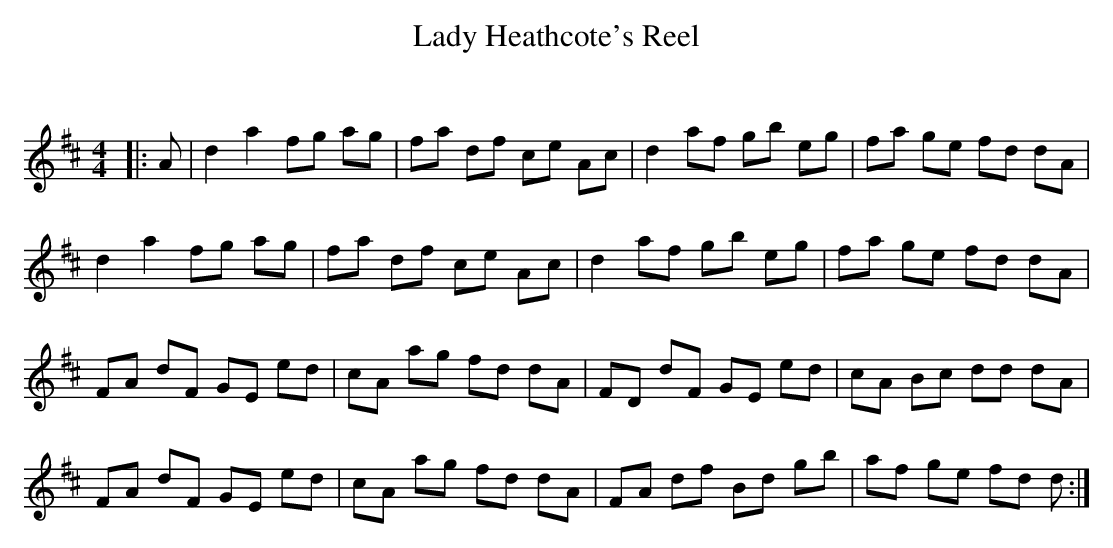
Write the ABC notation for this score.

X:1
T: Lady Heathcote's Reel
C:
Q: 232
K:D
M:4/4
L:1/8
|:A|d2 a2 fg ag|fa df ce Ac|d2 af gb eg|fa ge fd dA|
d2 a2 fg ag|fa df ce Ac|d2 af gb eg|fa ge fd dA|
FA dF GE ed|cA ag fd dA|FD dF GE ed|cA Bc dd dA|
FA dF GE ed|cA ag fd dA|FA df Bd gb|af ge fd d:|
